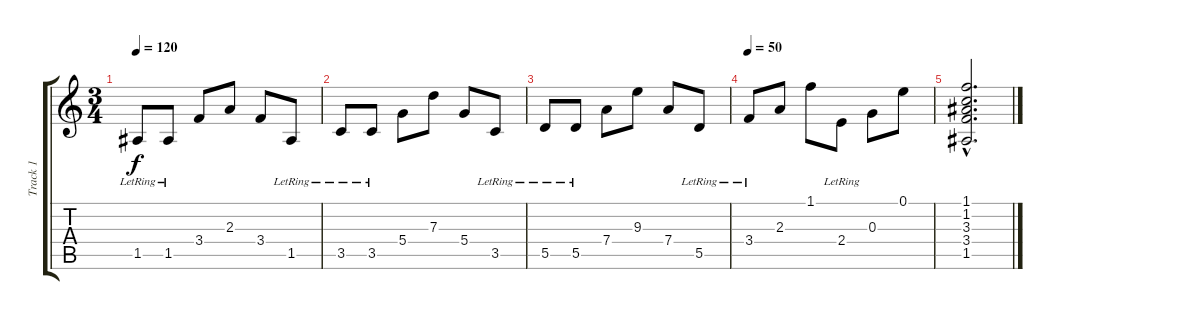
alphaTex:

\track ("Track 1" "Track 1") {instrument acousticguitarnylon}
\staff {score tabs}
\tuning (E4 B3 G3 D3 A2 E2) {hide}
\ts (3 4)
\tempo 120
\clef g2
\ks c
1.5{lr}.8{dy f} 1.5{lr}.8 3.4.8 2.3.8 3.4.8 1.5{lr}.8 |
3.5{lr}.8 3.5{lr}.8 5.4.8 7.3.8 5.4.8 3.5{lr}.8 |
5.5{lr}.8 5.5{lr}.8 7.4.8 9.3.8 7.4.8 5.5{lr}.8 |
\tempo 50
3.4{lr}.8 2.3.8 1.1.8 2.4{lr}.8 0.3.8 0.1.8 |
(1.1{hac} 1.2{hac} 3.3{hac} 3.4{hac} 1.5{hac}).2{d}
